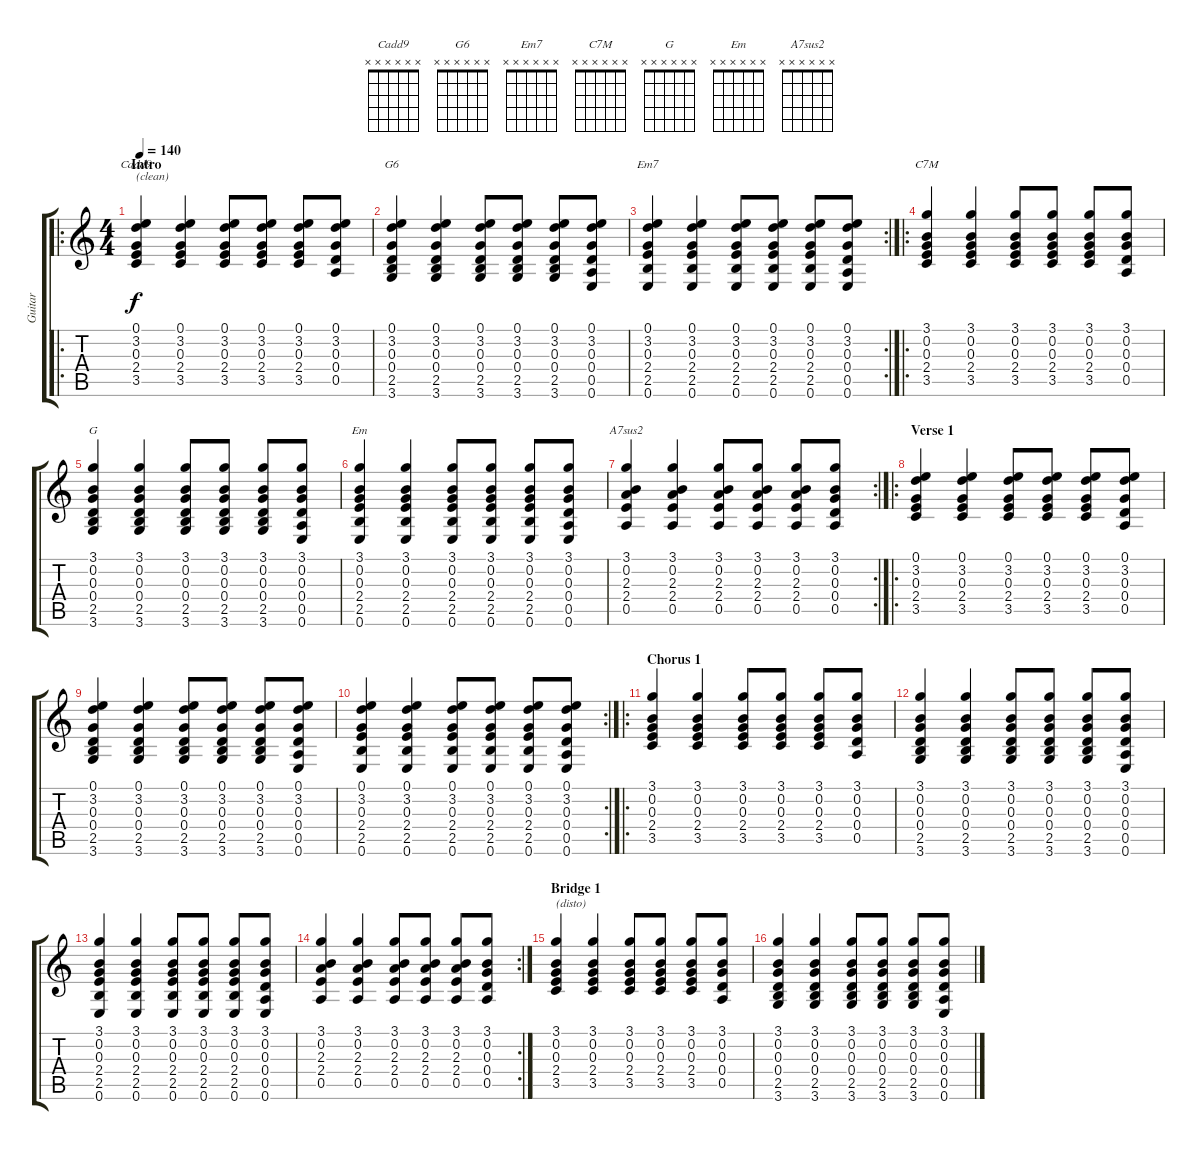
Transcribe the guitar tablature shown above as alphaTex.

\track ("Guitar" "Guitar") {instrument overdrivenguitar}
\staff {score tabs}
\tuning (E4 B3 G3 D3 A2 E2) {hide}
\chord ("Cadd9" x x x x x x) {firstfret 0}
\chord ("G6" x x x x x x) {firstfret 0}
\chord ("Em7" x x x x x x) {firstfret 0}
\chord ("C7M" x x x x x x) {firstfret 0}
\chord ("G" x x x x x x) {firstfret 0}
\chord ("Em" x x x x x x) {firstfret 0}
\chord ("A7sus2" x x x x x x) {firstfret 0}
\ro
\ts (4 4)
\section ("" "Intro")
\tempo 140
\clef g2
\ks c
(0.1 3.2 0.3 2.4 3.5).4{ch "Cadd9" txt "(clean)" dy f instrument acousticguitarsteel} (0.1 3.2 0.3 2.4 3.5).4 (0.1 3.2 0.3 2.4 3.5).8 (0.1 3.2 0.3 2.4 3.5).8 (0.1 3.2 0.3 2.4 3.5).8 (0.1 3.2 0.3 0.4 0.5).8 |
(0.1 3.2 0.3 0.4 2.5 3.6).4{ch "G6"} (0.1 3.2 0.3 0.4 2.5 3.6).4 (0.1 3.2 0.3 0.4 2.5 3.6).8 (0.1 3.2 0.3 0.4 2.5 3.6).8 (0.1 3.2 0.3 0.4 2.5 3.6).8 (0.1 3.2 0.3 0.4 0.5 0.6).8 |
\rc 2
(0.1 3.2 0.3 2.4 2.5 0.6).4{ch "Em7"} (0.1 3.2 0.3 2.4 2.5 0.6).4 (0.1 3.2 0.3 2.4 2.5 0.6).8 (0.1 3.2 0.3 2.4 2.5 0.6).8 (0.1 3.2 0.3 2.4 2.5 0.6).8 (0.1 3.2 0.3 0.4 0.5 0.6).8 |
\ro
(3.1 0.2 0.3 2.4 3.5).4{ch "C7M"} (3.1 0.2 0.3 2.4 3.5).4 (3.1 0.2 0.3 2.4 3.5).8 (3.1 0.2 0.3 2.4 3.5).8 (3.1 0.2 0.3 2.4 3.5).8 (3.1 0.2 0.3 0.4 0.5).8 |
(3.1 0.2 0.3 0.4 2.5 3.6).4{ch "G"} (3.1 0.2 0.3 0.4 2.5 3.6).4 (3.1 0.2 0.3 0.4 2.5 3.6).8 (3.1 0.2 0.3 0.4 2.5 3.6).8 (3.1 0.2 0.3 0.4 2.5 3.6).8 (3.1 0.2 0.3 0.4 0.5 0.6).8 |
(3.1 0.2 0.3 2.4 2.5 0.6).4{ch "Em"} (3.1 0.2 0.3 2.4 2.5 0.6).4 (3.1 0.2 0.3 2.4 2.5 0.6).8 (3.1 0.2 0.3 2.4 2.5 0.6).8 (3.1 0.2 0.3 2.4 2.5 0.6).8 (3.1 0.2 0.3 0.4 0.5 0.6).8 |
\rc 2
(3.1 0.2 2.3 2.4 0.5).4{ch "A7sus2"} (3.1 0.2 2.3 2.4 0.5).4 (3.1 0.2 2.3 2.4 0.5).8 (3.1 0.2 2.3 2.4 0.5).8 (3.1 0.2 2.3 2.4 0.5).8 (3.1 0.2 0.3 0.4 0.5).8 |
\ro
\section ("" "Verse 1")
(0.1 3.2 0.3 2.4 3.5).4 (0.1 3.2 0.3 2.4 3.5).4 (0.1 3.2 0.3 2.4 3.5).8 (0.1 3.2 0.3 2.4 3.5).8 (0.1 3.2 0.3 2.4 3.5).8 (0.1 3.2 0.3 0.4 0.5).8 |
(0.1 3.2 0.3 0.4 2.5 3.6).4 (0.1 3.2 0.3 0.4 2.5 3.6).4 (0.1 3.2 0.3 0.4 2.5 3.6).8 (0.1 3.2 0.3 0.4 2.5 3.6).8 (0.1 3.2 0.3 0.4 2.5 3.6).8 (0.1 3.2 0.3 0.4 0.5 0.6).8 |
\rc 2
(0.1 3.2 0.3 2.4 2.5 0.6).4 (0.1 3.2 0.3 2.4 2.5 0.6).4 (0.1 3.2 0.3 2.4 2.5 0.6).8 (0.1 3.2 0.3 2.4 2.5 0.6).8 (0.1 3.2 0.3 2.4 2.5 0.6).8 (0.1 3.2 0.3 0.4 0.5 0.6).8 |
\ro
\section ("" "Chorus 1")
(3.1 0.2 0.3 2.4 3.5).4 (3.1 0.2 0.3 2.4 3.5).4 (3.1 0.2 0.3 2.4 3.5).8 (3.1 0.2 0.3 2.4 3.5).8 (3.1 0.2 0.3 2.4 3.5).8 (3.1 0.2 0.3 0.4 0.5).8 |
(3.1 0.2 0.3 0.4 2.5 3.6).4 (3.1 0.2 0.3 0.4 2.5 3.6).4 (3.1 0.2 0.3 0.4 2.5 3.6).8 (3.1 0.2 0.3 0.4 2.5 3.6).8 (3.1 0.2 0.3 0.4 2.5 3.6).8 (3.1 0.2 0.3 0.4 0.5 0.6).8 |
(3.1 0.2 0.3 2.4 2.5 0.6).4 (3.1 0.2 0.3 2.4 2.5 0.6).4 (3.1 0.2 0.3 2.4 2.5 0.6).8 (3.1 0.2 0.3 2.4 2.5 0.6).8 (3.1 0.2 0.3 2.4 2.5 0.6).8 (3.1 0.2 0.3 0.4 0.5 0.6).8 |
\rc 2
(3.1 0.2 2.3 2.4 0.5).4 (3.1 0.2 2.3 2.4 0.5).4 (3.1 0.2 2.3 2.4 0.5).8 (3.1 0.2 2.3 2.4 0.5).8 (3.1 0.2 2.3 2.4 0.5).8 (3.1 0.2 0.3 0.4 0.5).8 |
\section ("" "Bridge 1")
(3.1 0.2 0.3 2.4 3.5).4{txt "(disto)" instrument overdrivenguitar} (3.1 0.2 0.3 2.4 3.5).4 (3.1 0.2 0.3 2.4 3.5).8 (3.1 0.2 0.3 2.4 3.5).8 (3.1 0.2 0.3 2.4 3.5).8 (3.1 0.2 0.3 0.4 0.5).8 |
(3.1 0.2 0.3 0.4 2.5 3.6).4 (3.1 0.2 0.3 0.4 2.5 3.6).4 (3.1 0.2 0.3 0.4 2.5 3.6).8 (3.1 0.2 0.3 0.4 2.5 3.6).8 (3.1 0.2 0.3 0.4 2.5 3.6).8 (3.1 0.2 0.3 0.4 0.5 0.6).8
